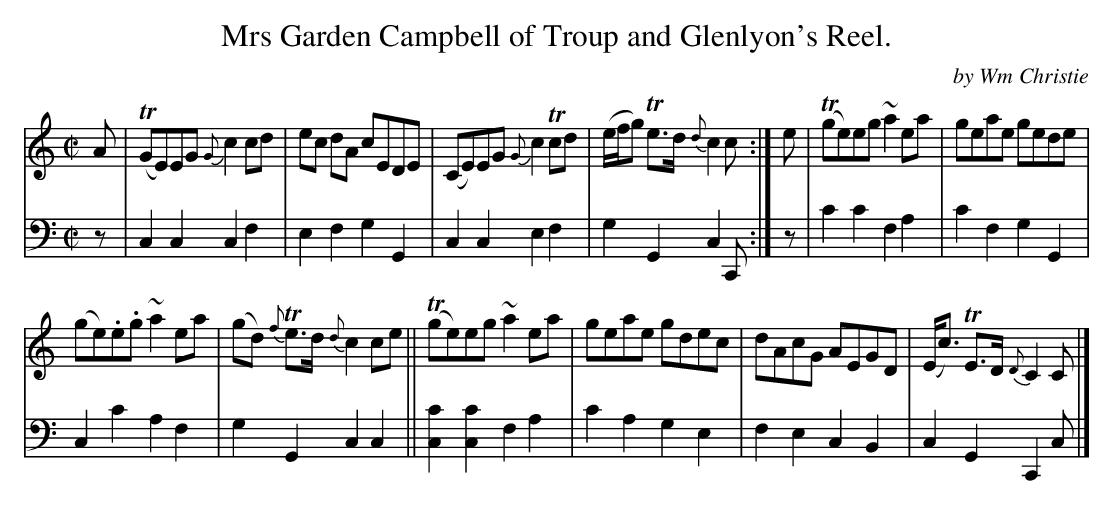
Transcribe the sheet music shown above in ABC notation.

X:1
T: Mrs Garden Campbell of Troup and Glenlyon's Reel.
C: by Wm Christie
M: C|
L: 1/8
K: C
V: 1 staves=2
A |\
(TGE)EG {G}c2cd | ec dA cEDE | (CE)EG {G}c2Tcd | (e/f/g) Te>d {d}c2 c :|\
e |\
(Tge)eg ~a2ea | geae gede |
(ge).e.g ~a2ea | (gd) {f}Te>d {d}c2ce || (Tge)eg ~a2ea | geae gdec | dAcG AEGD | (E<c) TE>D {D}C2 C |]
V: 2 clef=bass middle=d
z |\
c2c2 c2f2 | e2f2 g2G2 | c2c2 e2f2 | g2G2 c2C :| z | c'2c'2 f2a2 | c'2f2 g2G2 |
c2c'2 a2f2 | g2G2 c2c2 || [c2c'2][c2c'2] f2a2 | c'2a2 g2e2 | f2e2 c2B2 | c2G2 C2c |]
